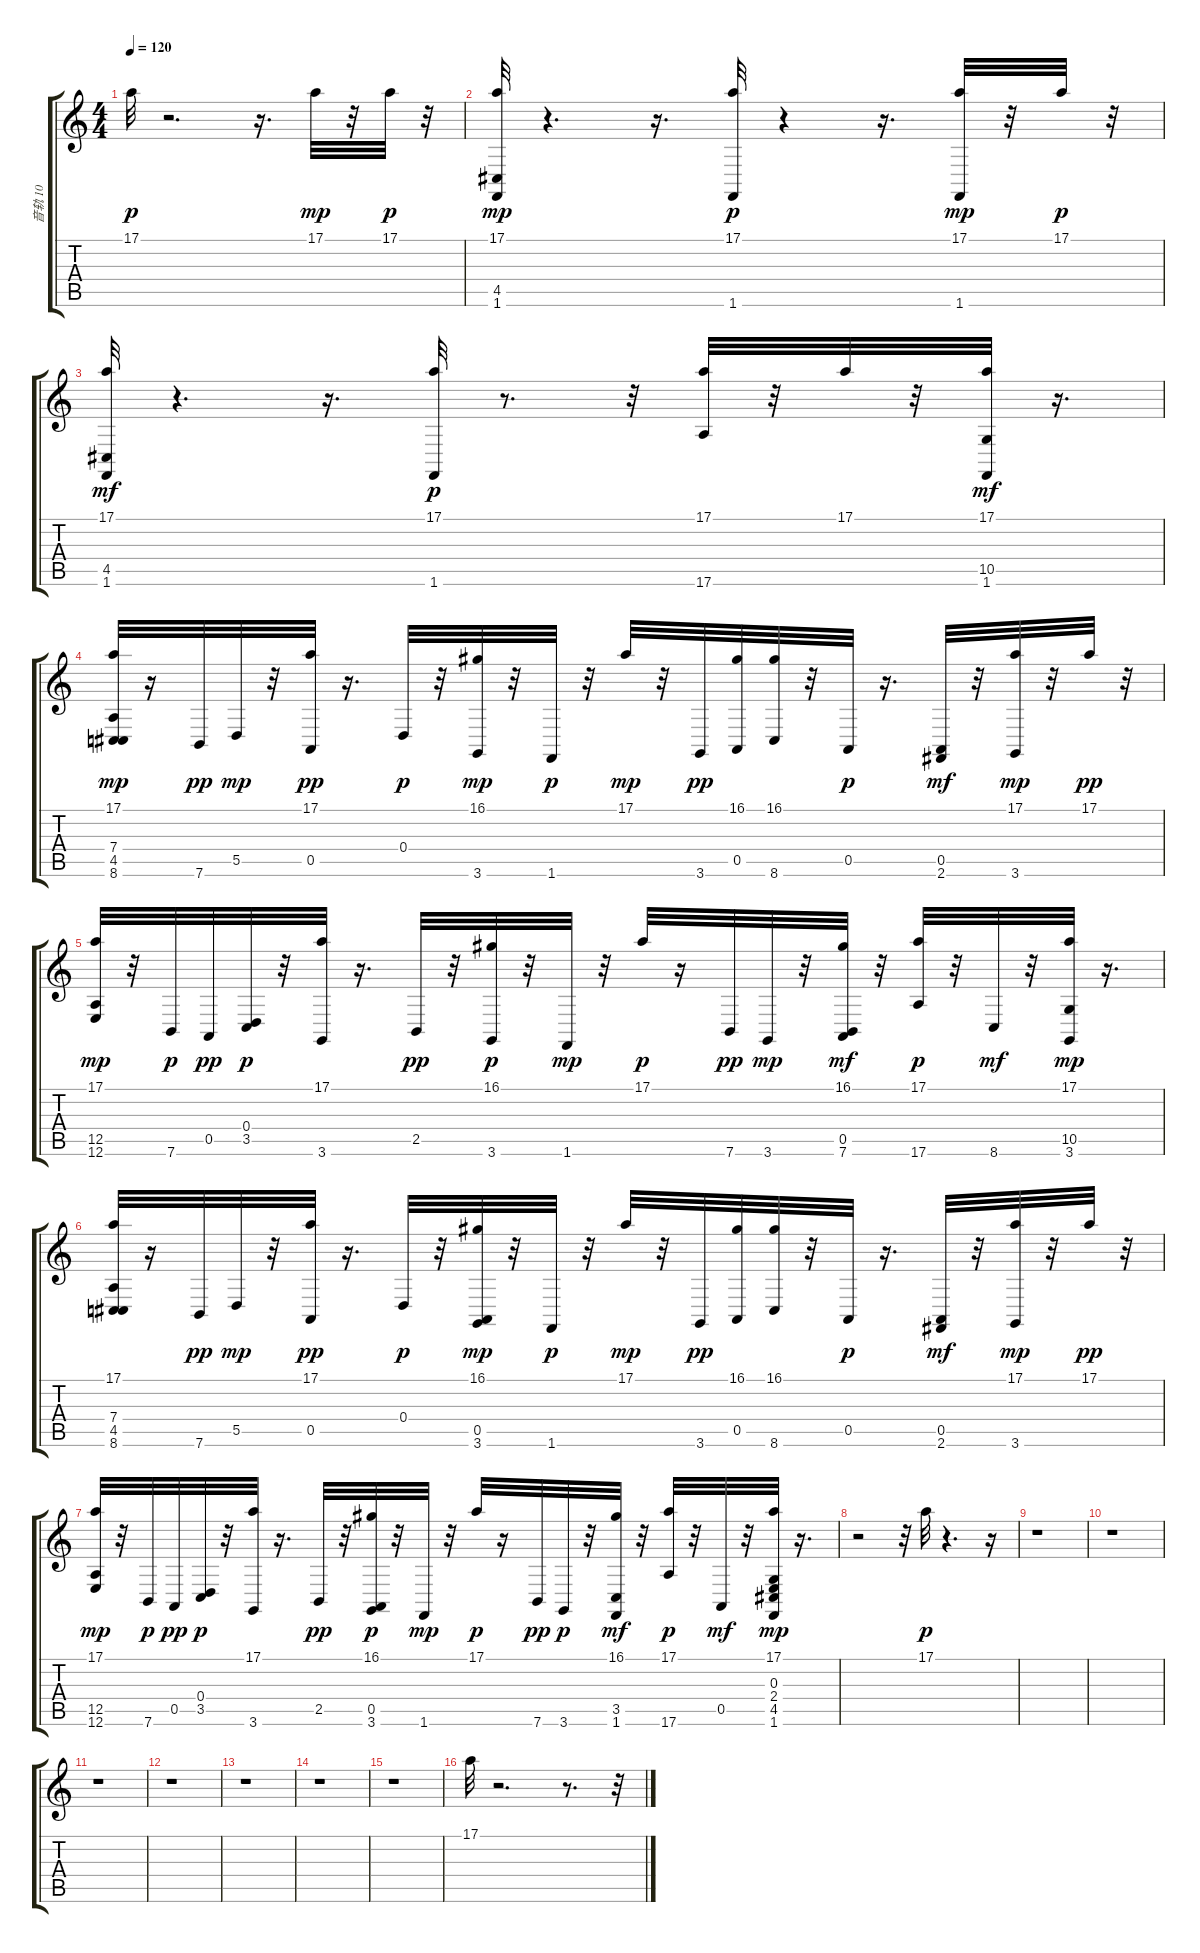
\track ("音轨 10" "音轨 10") {instrument acousticgrandpiano}
\staff {score tabs}
\tuning (E4 B3 G3 D3 A2 E2) {hide}
\ts (4 4)
\tempo 120
\clef g2
\ks c
17.1.32{dy p} r.2{d} r.16{d} 17.1.32{dy mp} r.32 17.1.32{dy p} r.32 |
(17.1 4.5 1.6).32{dy mp} r.4{d} r.16{d} (17.1 1.6).32{dy p} r.4 r.16{d} (17.1 1.6).32{dy mp} r.32 17.1.32{dy p} r.32 |
(17.1 4.5 1.6).32{dy mf} r.4{d} r.16{d} (17.1 1.6).32{dy p} r.8{d} r.32 (17.1 17.6).32 r.32 17.1.32 r.32 (17.1 10.5 1.6).32{dy mf} r.16{d} |
(17.1 7.4 4.5 8.6).32{dy mp} r.16 7.6.32{dy pp} 5.5.32{dy mp} r.32 (17.1 0.5).32{dy pp} r.16{d} 0.4.32{dy p} r.32 (16.1 3.6).32{dy mp} r.32 1.6.32{dy p} r.32 17.1.32{dy mp} r.32 3.6.32{dy pp} (16.1 0.5).32 (16.1 8.6).32 r.32 0.5.32{dy p} r.16{d} (0.5 2.6).32{dy mf} r.32 (17.1 3.6).32{dy mp} r.32 17.1.32{dy pp} r.32 |
(17.1 12.5 12.6).32{dy mp} r.32 7.6.32{dy p} 0.5.32{dy pp} (0.4 3.5).32{dy p} r.32 (17.1 3.6).32 r.16{d} 2.5.32{dy pp} r.32 (16.1 3.6).32{dy p} r.32 1.6.32{dy mp} r.32 17.1.32{dy p} r.16 7.6.32{dy pp} 3.6.32{dy mp} r.32 (16.1 0.5 7.6).32{dy mf} r.32 (17.1 17.6).32{dy p} r.32 8.6.32{dy mf} r.32 (17.1 10.5 3.6).32{dy mp} r.16{d} |
(17.1 7.4 4.5 8.6).32 r.16 7.6.32{dy pp} 5.5.32{dy mp} r.32 (17.1 0.5).32{dy pp} r.16{d} 0.4.32{dy p} r.32 (16.1 0.5 3.6).32{dy mp} r.32 1.6.32{dy p} r.32 17.1.32{dy mp} r.32 3.6.32{dy pp} (16.1 0.5).32 (16.1 8.6).32 r.32 0.5.32{dy p} r.16{d} (0.5 2.6).32{dy mf} r.32 (17.1 3.6).32{dy mp} r.32 17.1.32{dy pp} r.32 |
(17.1 12.5 12.6).32{dy mp} r.32 7.6.32{dy p} 0.5.32{dy pp} (0.4 3.5).32{dy p} r.32 (17.1 3.6).32 r.16{d} 2.5.32{dy pp} r.32 (16.1 0.5 3.6).32{dy p} r.32 1.6.32{dy mp} r.32 17.1.32{dy p} r.16 7.6.32{dy pp} 3.6.32{dy p} r.32 (16.1 3.5 1.6).32{dy mf} r.32 (17.1 17.6).32{dy p} r.32 0.5.32{dy mf} r.32 (17.1 0.3 2.4 4.5 1.6).32{dy mp} r.16{d} |
r.2 r.32 17.1.32{dy p} r.4{d} r.16 |
r.1 |
r.1 |
r.1 |
r.1 |
r.1 |
r.1 |
r.1 |
17.1.32 r.2{d} r.8{d} r.32
